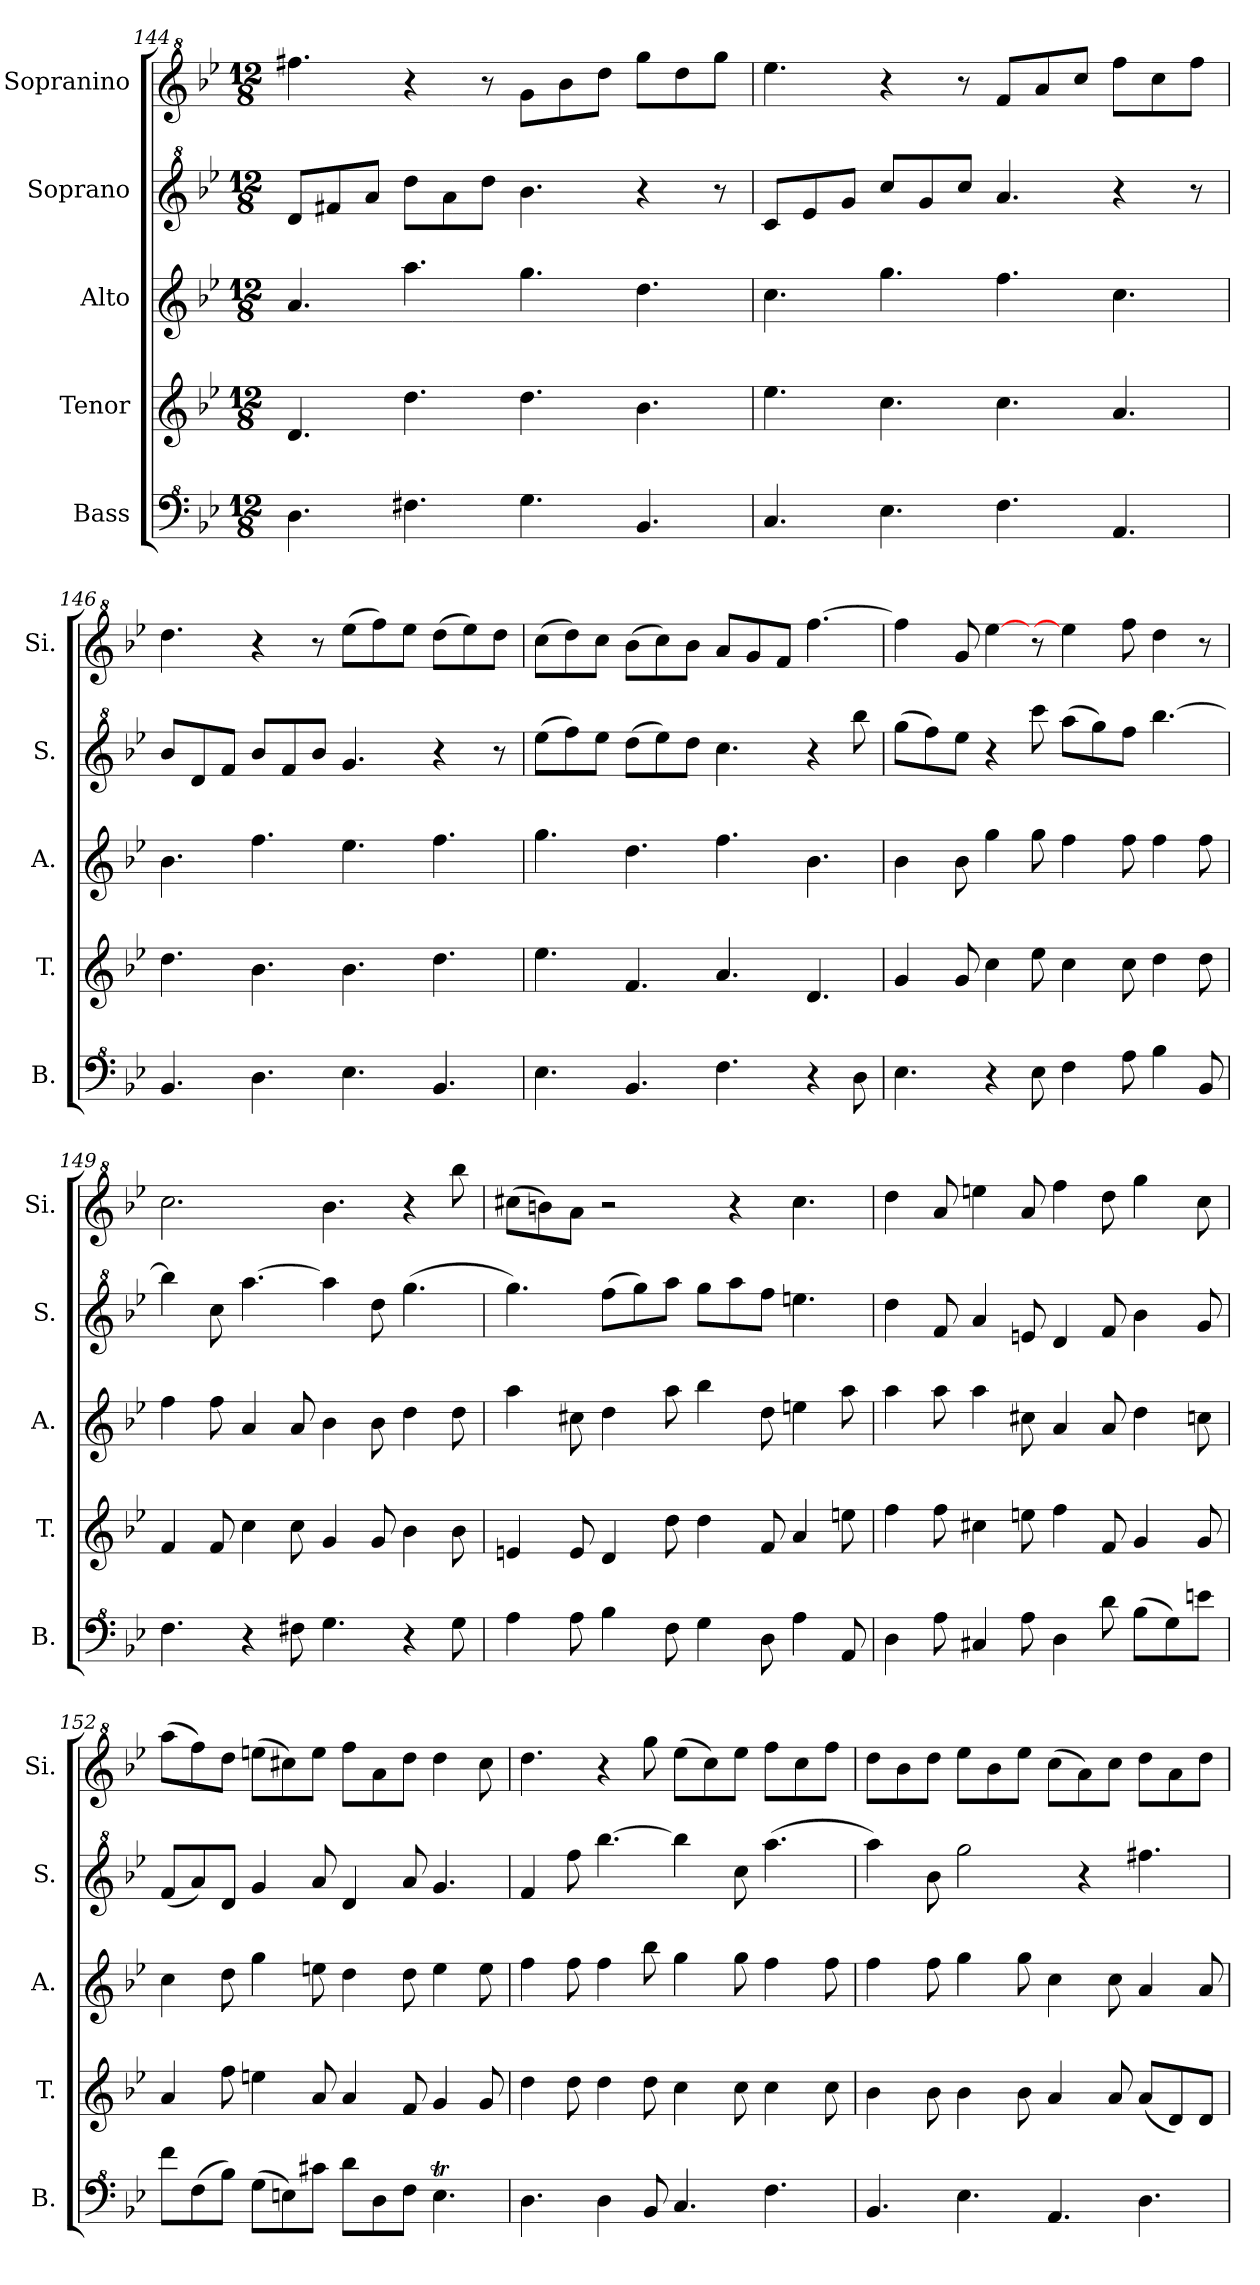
**kern	**kern	**kern	**kern	**kern
*part5	*part4	*part3	*part2	*part1
*staff5	*staff4	*staff3	*staff2	*staff1
*I"Bass	*I"Tenor	*I"Alto	*I"Soprano	*I"Sopranino
*I'B.	*I'T.	*I'A.	*I'S.	*I'Si.
*clefF^4	*clefG2	*clefG2	*clefG^2	*clefG^2
*k[b-e-]	*k[b-e-]	*k[b-e-]	*k[b-e-]	*k[b-e-]
*M12/8	*M12/8	*M12/8	*M12/8	*M12/8
=144	=144	=144	=144	=144
4.d\	4.d/	4.a/	8dd/L	4.fff#X\
.	.	.	8ff#X/	.
.	.	.	8aa/J	.
4.f#X\	4.dd\	4.aa\	8ddd\L	4r
.	.	.	8aa\	.
.	.	.	8ddd\J	8r
4.g\	4.dd\	4.gg\	4.bb-\	8gg\L
.	.	.	.	8bb-\
.	.	.	.	8ddd\J
4.B-/	4.b-\	4.dd\	4r	8ggg\L
.	.	.	.	8ddd\
.	.	.	8r	8ggg\J
=145	=145	=145	=145	=145
4.c/	4.ee-\	4.cc\	8cc/L	4.eee-\
.	.	.	8ee-/	.
.	.	.	8gg/J	.
4.e-\	4.cc\	4.gg\	8ccc/L	4r
.	.	.	8gg/	.
.	.	.	8ccc/J	8r
4.f\	4.cc\	4.ff\	4.aa/	8ff/L
.	.	.	.	8aa/
.	.	.	.	8ccc/J
4.A/	4.a/	4.cc\	4r	8fff\L
.	.	.	.	8ccc\
.	.	.	8r	8fff\J
=146	=146	=146	=146	=146
4.B-/	4.dd\	4.b-\	8bb-/L	4.ddd\
.	.	.	8dd/	.
.	.	.	8ff/J	.
4.d\	4.b-\	4.ff\	8bb-/L	4r
.	.	.	8ff/	.
.	.	.	8bb-/J	8r
4.e-\	4.b-\	4.ee-\	4.gg/	(>8eee-\L
.	.	.	.	8fff\)
.	.	.	.	8eee-\J
4.B-/	4.dd\	4.ff\	4r	(>8ddd\L
.	.	.	.	8eee-\)
.	.	.	8r	8ddd\J
=147	=147	=147	=147	=147
4.e-\	4.ee-\	4.gg\	(>8eee-\L	(>8ccc\L
.	.	.	8fff\)	8ddd\)
.	.	.	8eee-\J	8ccc\J
4.B-/	4.f/	4.dd\	(>8ddd\L	(>8bb-\L
.	.	.	8eee-\)	8ccc\)
.	.	.	8ddd\J	8bb-\J
4.f\	4.a/	4.ff\	4.ccc\	8aa/L
.	.	.	.	8gg/
.	.	.	.	8ff/J
4r	4.d/	4.b-\	4r	[4.fff\
8d\	.	.	8bbb-\	.
!!LO:LB:g=z
=148	=148	=148	=148	=148
4.e-\	4g/	4b-\	(>8ggg\L	4fff\]
.	.	.	8fff\)	.
.	8g/	8b-\	8eee-\J	8gg/
4r	4cc\	4gg\	4r	[4eee-\
8e-\	8ee-\	8gg\	8cccc\	8r
4f\	4cc\	4ff\	(>8aaa\L	4eee-\]
.	.	.	8ggg\)	.
8a\	8cc\	8ff\	8fff\J	8fff\
4b-\	4dd\	4ff\	[4.bbb-\	4ddd\
8B-/	8dd\	8ff\	.	8r
=149	=149	=149	=149	=149
4.f\	4f/	4ff\	4bbb-\]	2.ccc\
.	8f/	8ff\	8ccc\	.
4r	4cc\	4a/	[4.aaa\	.
8f#X\	8cc\	8a/	.	.
4.g\	4g/	4b-\	4aaa\]	4.bb-\
.	8g/	8b-\	8ddd\	.
4r	4b-\	4dd\	(>4.ggg\	4r
8g\	8b-\	8dd\	.	8bbb-\
=150	=150	=150	=150	=150
4a\	4en/	4aa\	4.ggg\)	(>8ccc#X\L
.	.	.	.	8bbn\)
8a\	8e/	8cc#X\	.	8aa\J
4b-\	4d/	4dd\	(>8fff\L	2r
.	.	.	8ggg\)	.
8f\	8dd\	8aa\	8aaa\J	.
4g\	4dd\	4bb-\	8ggg\L	.
.	.	.	8aaa\	4r
8d\	8f/	8dd\	8fff\J	.
4a\	4a/	4een\	4.eeen\	4.ccc#\
8A/	8een\	8aa\	.	.
=151	=151	=151	=151	=151
4d\	4ff\	4aa\	4ddd\	4ddd\
8a\	8ff\	8aa\	8ff/	8aa/
4c#X/	4cc#X\	4aa\	4aa/	4eeen\
8a\	8een\	8cc#X\	8een/	8aa/
4d\	4ff\	4a/	4dd/	4fff\
8dd\	8f/	8a/	8ff/	8ddd\
(>8b-\L	4g/	4dd\	4bb-\	4ggg\
8g\)	.	.	.	.
8een\J	8g/	8ccn\	8gg/	8ccc\
=152	=152	=152	=152	=152
8ff\L	4a/	4cc\	(8ff/L	(>8aaa\L
(>8f\	.	.	8aa/)	8fff\)
8b-\J)	8ff\	8dd\	8dd/J	8ddd\J
(>8g\L	4een\	4gg\	4gg/	(>8eeen\L
8en\)	.	.	.	8ccc#X\)
8cc#X\J	8a/	8een\	8aa/	8eee\J
8dd\L	4a/	4dd\	4dd/	8fff\L
8d\	.	.	.	8aa\
8f\J	8f/	8dd\	8aa/	8ddd\J
4.et\	4g/	4ee\	4.gg/	4ddd\
.	8g/	8ee\	.	8ccc#\
=153	=153	=153	=153	=153
4.d\	4dd\	4ff\	4ff/	4.ddd\
.	8dd\	8ff\	8fff\	.
4d\	4dd\	4ff\	[4.bbb-\	4r
8B-/	8dd\	8bb-\	.	8ggg\
4.c/	4cc\	4gg\	4bbb-\]	(>8eee-\L
.	.	.	.	8ccc\)
.	8cc\	8gg\	8ccc\	8eee-\J
4.f\	4cc\	4ff\	(>4.aaa\	8fff\L
.	.	.	.	8ccc\
.	8cc\	8ff\	.	8fff\J
=154	=154	=154	=154	=154
4.B-/	4b-\	4ff\	4aaa\)	8ddd\L
.	.	.	.	8bb-\
.	8b-\	8ff\	8bb-\	8ddd\J
4.e-\	4b-\	4gg\	2ggg\	8eee-\L
.	.	.	.	8bb-\
.	8b-\	8gg\	.	8eee-\J
4.A/	4a/	4cc\	.	(>8ccc\L
.	.	.	4r	8aa\)
.	8a/	8cc\	.	8ccc\J
4.d\	(8a/L	4a/	4.fff#X\	8ddd\L
.	8d/)	.	.	8aa\
.	8d/J	8a/	.	8ddd\J
=	=	=	=	=
*-	*-	*-	*-	*-
